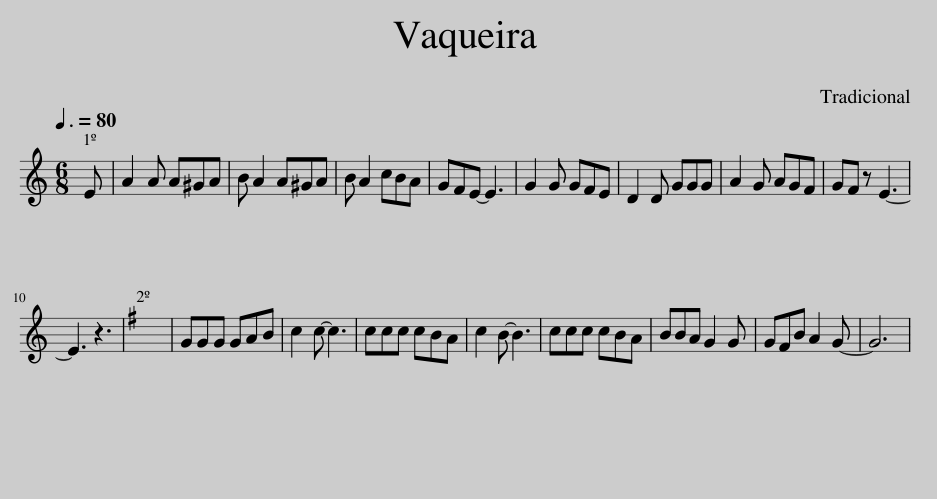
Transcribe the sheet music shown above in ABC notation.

X:1
L:1/8
Q:3/8=80
M:6/8
I:linebreak $
K:C
V:1 treble
V:1
 E | A2 A A^GA | B A2 A^GA | B A2 cBA | GFE- E3 | %5
 G2 G GFE | D2 D GGG | A2 G AGF | GF z E3- |$ E3 z3 | %10
[K:G] x6 | GGG GAB | c2 c- c3 | ccc cBA | c2 B- B3 | %15
 ccc cBA | BBA G2 G | GFB A2 G- | G6 | %19
